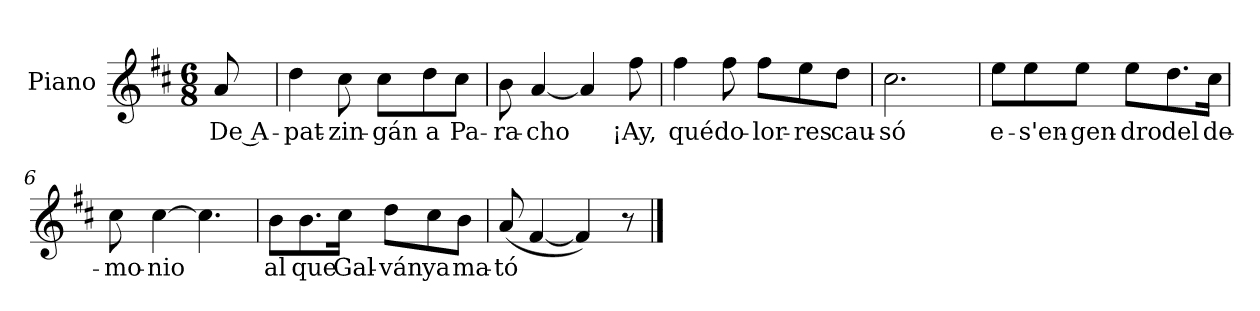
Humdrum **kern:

**kern	**text
*part1	*part1
*staff1	*staff1
*I"Piano	*
*I'Pno.	*
*clefG2	*
*k[f#c#]	*
*D:	*
*M6/8	*
=	=
8a/	De A-
=1	=1
4dd\	-pat-
8cc#\	-zin-
8cc#\L	-gán
8dd\	a
8cc#\J	Pa-
=2	=2
8b\	-ra-
[4a/	-cho
4a/]	.
8ff#\	¡Ay,
=3	=3
4ff#\	qué
8ff#\	do-
8ff#\L	-lor-
8ee\	-res
8dd\J	cau-
=4	=4
2.cc#\	-só
=5	=5
8ee\L	e-
8ee\	-s'en-
8ee\J	-gen-
8ee\L	-dro
8.dd\	del
16cc#\Jk	de-
=6	=6
8cc#\	-mo-
[4cc#\	-nio
4.cc#\]	.
=7	=7
8b\L	al
8.b\	que
16cc#\Jk	Gal-
8dd\L	-ván
8cc#\	ya
8b\J	ma-
=8	=8
(<8a/	-tó
[4f#/	.
4f#/])	.
8r	.
==	==
*-	*-
